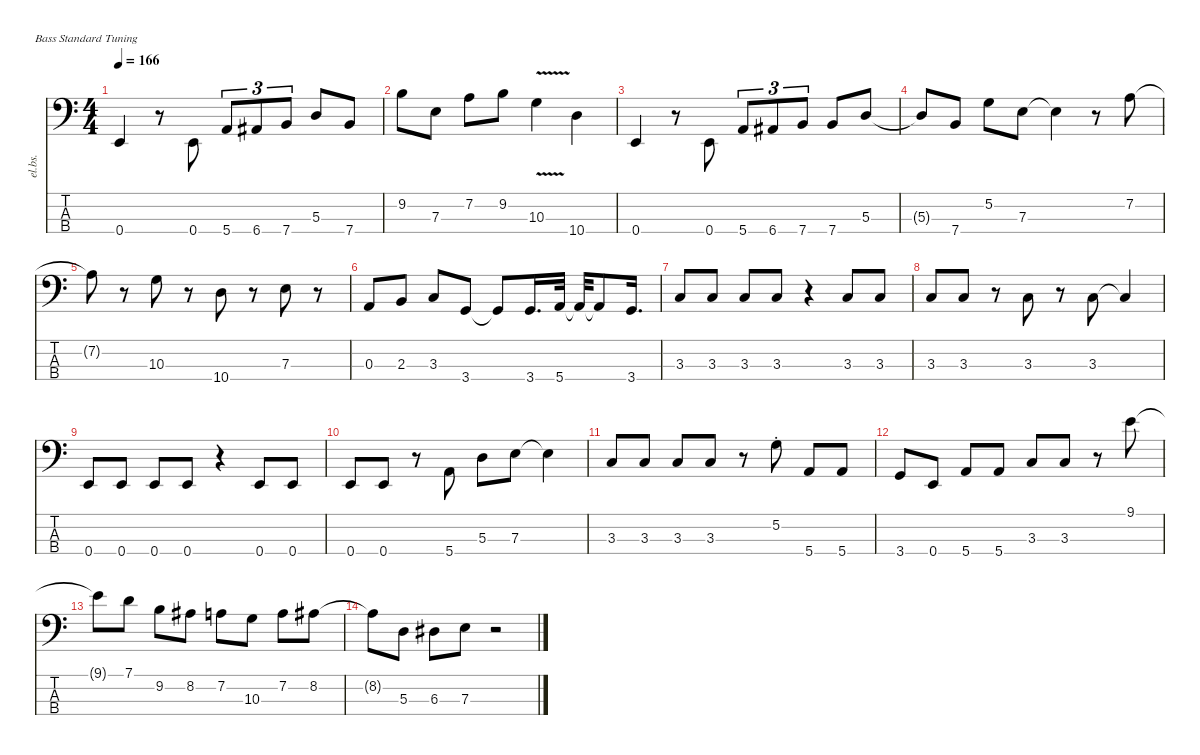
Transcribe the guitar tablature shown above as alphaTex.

\defaultSystemsLayout 4
\hideDynamics
\bracketExtendMode nobrackets
\track ("Electric Bass" "el.bs.") {multiBarRest instrument electricbassfinger}
\staff {score tabs}
\tuning (G2 D2 A1 E1)
\ts (4 4)
\tempo 166
\clef f4
\ks c
0.4.4{dy mf beam Up} r.8{beam Down} 0.4.8{beam Up} 5.4.8{tu (3 2) beam Up} 6.4{acc #}.8{tu (3 2) beam Up} 7.4.8{tu (3 2) beam Up} 5.3.8{beam Up} 7.4.8{beam Up} |
9.2.8{beam Down} 7.3.8{beam Down} 7.2.8{beam Down} 9.2.8{beam Down} 10.3{v}.4{beam Down} 10.4.4{beam Down} |
0.4.4{beam Up} r.8{beam Down} 0.4.8{beam Up} 5.4.8{tu (3 2) beam Up} 6.4{acc #}.8{tu (3 2) beam Up} 7.4.8{tu (3 2) beam Up} 7.4.8{beam Up} 5.3.8{beam Up} |
5.3{t}.8{beam Up} 7.4.8{beam Up} 5.2.8{beam Down} 7.3.8{beam Down} 7.3{t}.4{beam Down} r.8{beam Down} 7.2.8{beam Down} |
7.2{t}.8{beam Down} r.8{beam Down} 10.3.8{beam Down} r.8{beam Down} 10.4.8{beam Down} r.8{beam Down} 7.3.8{beam Down} r.8{beam Down} |
0.3.8{beam Up} 2.3.8{beam Up} 3.3.8{beam Up} 3.4.8{beam Up} 3.4{t}.8{beam Up} 3.4.16{d beam Up} 5.4.32{beam Up} 5.4{t}.32{beam Up} 5.4{t}.8{beam Up} 3.4.16{d beam Up} |
3.3.8{beam Up} 3.3.8{beam Up} 3.3.8{beam Up} 3.3.8{beam Up} r.4{beam Down} 3.3.8{beam Up} 3.3.8{beam Up} |
3.3.8{beam Up} 3.3.8{beam Up} r.8{beam Down} 3.3.8{beam Up} r.8{beam Down} 3.3.8{beam Up} 3.3{t}.4{beam Up} |
0.4.8{beam Up} 0.4.8{beam Up} 0.4.8{beam Up} 0.4.8{beam Up} r.4{beam Down} 0.4.8{beam Up} 0.4.8{beam Up} |
0.4.8{beam Up} 0.4.8{beam Up} r.8{beam Down} 5.4.8{beam Up} 5.3.8{beam Down} 7.3.8{beam Down} 7.3{t}.4{beam Down} |
3.3.8{beam Up} 3.3.8{beam Up} 3.3.8{beam Up} 3.3.8{beam Up} r.8{beam Down} 5.2{st}.8{beam Down} 5.4.8{beam Up} 5.4.8{beam Up} |
3.4.8{beam Up} 0.4.8{beam Up} 5.4.8{beam Up} 5.4.8{beam Up} 3.3.8{beam Up} 3.3.8{beam Up} r.8{beam Down} 9.1.8{beam Down} |
9.1{t}.8{beam Down} 7.1.8{beam Down} 9.2.8{beam Down} 8.2{acc #}.8{beam Down} 7.2.8{beam Down} 10.3.8{beam Down} 7.2.8{beam Down} 8.2{acc #}.8{beam Down} |
8.2{t acc #}.8{beam Down} 5.3.8{beam Down} 6.3{acc #}.8{beam Down} 7.3.8{beam Down} r.2{beam Down}
